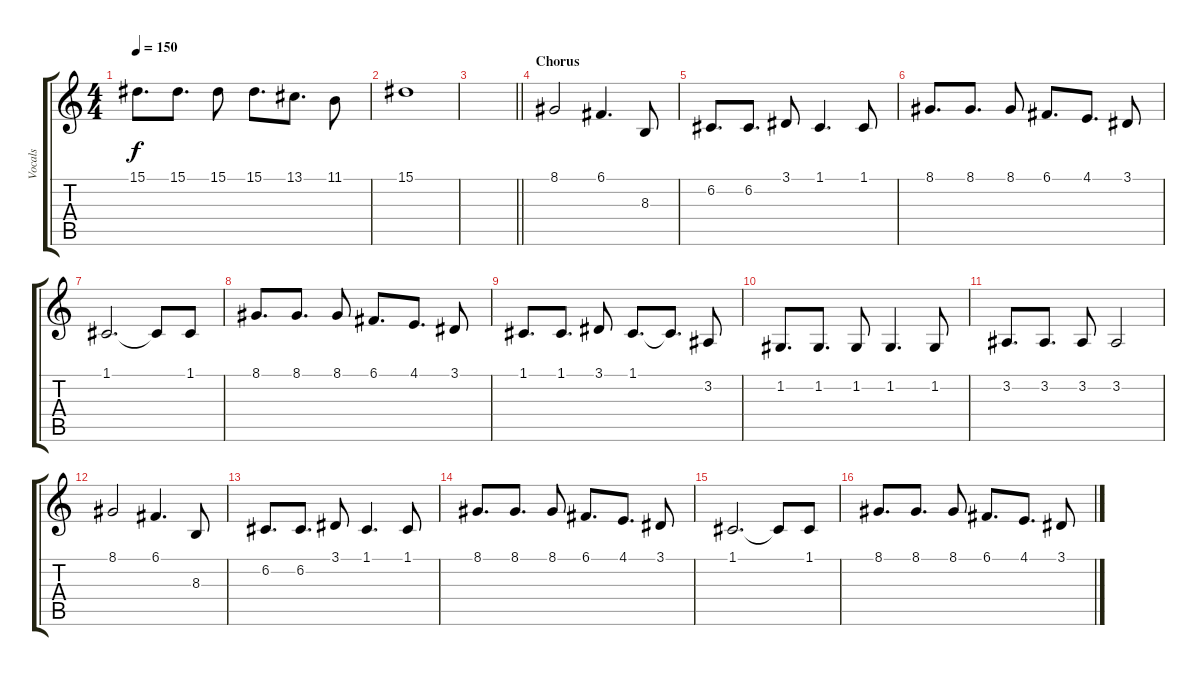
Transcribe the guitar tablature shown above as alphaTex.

\track ("Vocals" "Vocals") {instrument lead1square}
\staff {score tabs}
\tuning (C4 G3 Eb3 Bb2 F2 C2) {hide}
\ts (4 4)
\tempo 150
\clef g2
\ks c
15.1.8{d dy f} 15.1.8{d} 15.1.8 15.1.8{d} 13.1.8{d} 11.1.8 |
15.1.1 |
\barLineRight lightlight
|
\section ("" "Chorus")
8.1.2 6.1.4{d} 8.3.8 |
6.2.8{d} 6.2.8{d} 3.1.8 1.1.4{d} 1.1.8 |
8.1.8{d} 8.1.8{d} 8.1.8 6.1.8{d} 4.1.8{d} 3.1.8 |
1.1.2{d} 1.1{t}.8 1.1.8 |
8.1.8{d} 8.1.8{d} 8.1.8 6.1.8{d} 4.1.8{d} 3.1.8 |
1.1.8{d} 1.1.8{d} 3.1.8 1.1.8{d} 1.1{t}.8{d} 3.2.8 |
1.2.8{d} 1.2.8{d} 1.2.8 1.2.4{d} 1.2.8 |
3.2.8{d} 3.2.8{d} 3.2.8 3.2.2 |
8.1.2 6.1.4{d} 8.3.8 |
6.2.8{d} 6.2.8{d} 3.1.8 1.1.4{d} 1.1.8 |
8.1.8{d} 8.1.8{d} 8.1.8 6.1.8{d} 4.1.8{d} 3.1.8 |
1.1.2{d} 1.1{t}.8 1.1.8 |
8.1.8{d} 8.1.8{d} 8.1.8 6.1.8{d} 4.1.8{d} 3.1.8
